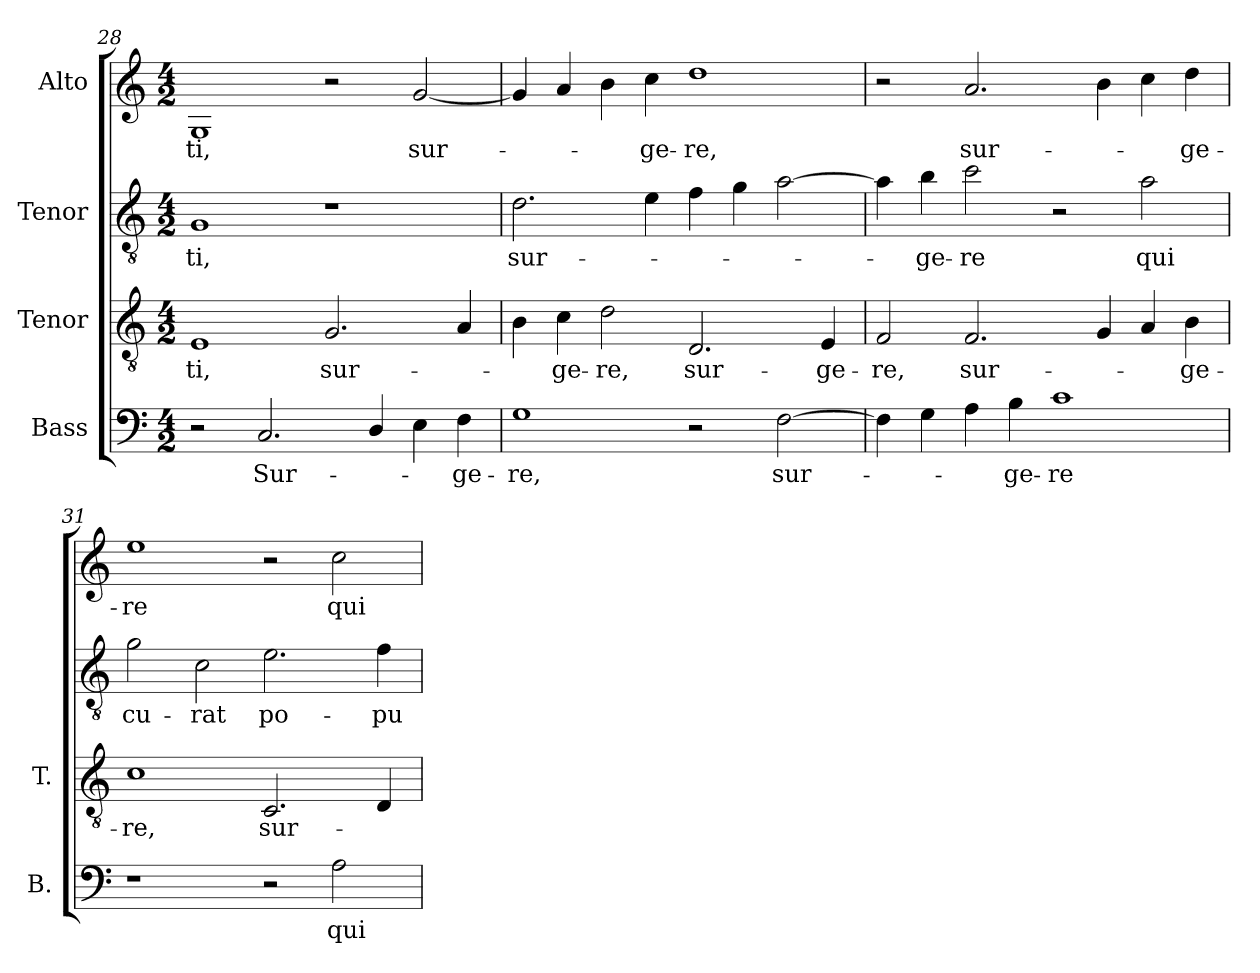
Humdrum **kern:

**kern	**text	**kern	**text	**kern	**text	**kern	**text
*part4	*part4	*part3	*part3	*part2	*part2	*part1	*part1
*staff4	*staff4	*staff3	*staff3	*staff2	*staff2	*staff1	*staff1
*I"Bass	*	*I"Tenor	*	*I"Tenor	*	*I"Alto	*
*I'B.	*	*I'T.	*	*	*	*	*
*clefF4	*	*clefGv2	*	*clefGv2	*	*clefG2	*
*	*	*ITrd7c12	*	*ITrd7c12	*	*	*
*k[]	*	*k[]	*	*k[]	*	*k[]	*
*C:	*	*C:	*	*C:	*	*C:	*
*M4/2	*	*M4/2	*	*M4/2	*	*M4/2	*
=28	=28	=28	=28	=28	=28	=28	=28
!	!	!	!LO:LY:b:color=#000000	!	!	!	!
!	!	!	!	!	!LO:LY:b:color=#000000	!	!
!	!	!	!	!	!	!	!LO:LY:b:color=#000000
2r	.	1EEi	-ti,	1GGi	-ti,	1Gi	-ti,
!	!LO:LY:b:color=#000000	!	!	!	!	!	!
2.Ci/	Sur-	.	.	.	.	.	.
!	!	!	!LO:LY:b:color=#000000	!	!	!	!
.	.	2.GGi/	sur-	1r	.	2r	.
4Di/	.	.	.	.	.	.	.
!	!	!	!	!	!	!	!LO:LY:b:color=#000000
4Ei\	.	.	.	.	.	[2gi/	sur-
!	!LO:LY:b:color=#000000	!	!	!	!	!	!
4Fi\	-ge-	4AAi/	.	.	.	.	.
=29	=29	=29	=29	=29	=29	=29	=29
!	!LO:LY:b:color=#000000	!	!	!	!	!	!
!	!	!	!	!	!LO:LY:b:color=#000000	!	!
1Gi	-re,	4BBi\	.	2.Di\	sur-	4gi/]	.
!	!	!	!LO:LY:b:color=#000000	!	!	!	!
.	.	4Ci\	-ge-	.	.	4ai/	.
!	!	!	!LO:LY:b:color=#000000	!	!	!	!
.	.	2Di\	-re,	.	.	4bi\	.
!	!	!	!	!	!	!	!LO:LY:b:color=#000000
.	.	.	.	4Ei\	.	4cci\	-ge-
!	!	!	!LO:LY:b:color=#000000	!	!	!	!
!	!	!	!	!	!	!	!LO:LY:b:color=#000000
2r	.	2.DDi/	sur-	4Fi\	.	1ddi	-re,
.	.	.	.	4Gi\	.	.	.
!	!LO:LY:b:color=#000000	!	!	!	!	!	!
[2Fi\	sur-	.	.	[2Ai\	.	.	.
!	!	!	!LO:LY:b:color=#000000	!	!	!	!
.	.	4EEi/	-ge-	.	.	.	.
!!LO:LB:g=z
=30	=30	=30	=30	=30	=30	=30	=30
!	!	!	!LO:LY:b:color=#000000	!	!	!	!
4Fi\]	.	2FFi/	-re,	4Ai\]	.	2r	.
!	!	!	!	!	!LO:LY:b:color=#000000	!	!
4Gi\	.	.	.	4Bi\	-ge-	.	.
!	!	!	!LO:LY:b:color=#000000	!	!	!	!
!	!	!	!	!	!LO:LY:b:color=#000000	!	!
!	!	!	!	!	!	!	!LO:LY:b:color=#000000
4Ai\	.	2.FFi/	sur-	2ci\	-re	2.ai/	sur-
!	!LO:LY:b:color=#000000	!	!	!	!	!	!
4Bi\	-ge-	.	.	.	.	.	.
!	!LO:LY:b:color=#000000	!	!	!	!	!	!
1ci	-re	.	.	2r	.	.	.
.	.	4GGi/	.	.	.	4bi\	.
!	!	!	!	!	!LO:LY:b:color=#000000	!	!
.	.	4AAi/	.	2Ai\	qui	4cci\	.
!	!	!	!LO:LY:b:color=#000000	!	!	!	!
!	!	!	!	!	!	!	!LO:LY:b:color=#000000
.	.	4BBi\	-ge-	.	.	4ddi\	-ge-
=31	=31	=31	=31	=31	=31	=31	=31
!	!	!	!LO:LY:b:color=#000000	!	!	!	!
!	!	!	!	!	!LO:LY:b:color=#000000	!	!
!	!	!	!	!	!	!	!LO:LY:b:color=#000000
1r	.	1Ci	-re,	2Gi\	cu-	1eei	-re
!	!	!	!	!	!LO:LY:b:color=#000000	!	!
.	.	.	.	2Ci\	-rat	.	.
!	!	!	!LO:LY:b:color=#000000	!	!	!	!
!	!	!	!	!	!LO:LY:b:color=#000000	!	!
2r	.	2.CCi/	sur-	2.Ei\	po-	2r	.
!	!LO:LY:b:color=#000000	!	!	!	!	!	!
!	!	!	!	!	!	!	!LO:LY:b:color=#000000
2Ai\	qui	.	.	.	.	2cci\	qui
!	!	!	!	!	!LO:LY:b:color=#000000	!	!
.	.	4DDi/	.	4Fi\	-pu-	.	.
=	=	=	=	=	=	=	=
*-	*-	*-	*-	*-	*-	*-	*-
